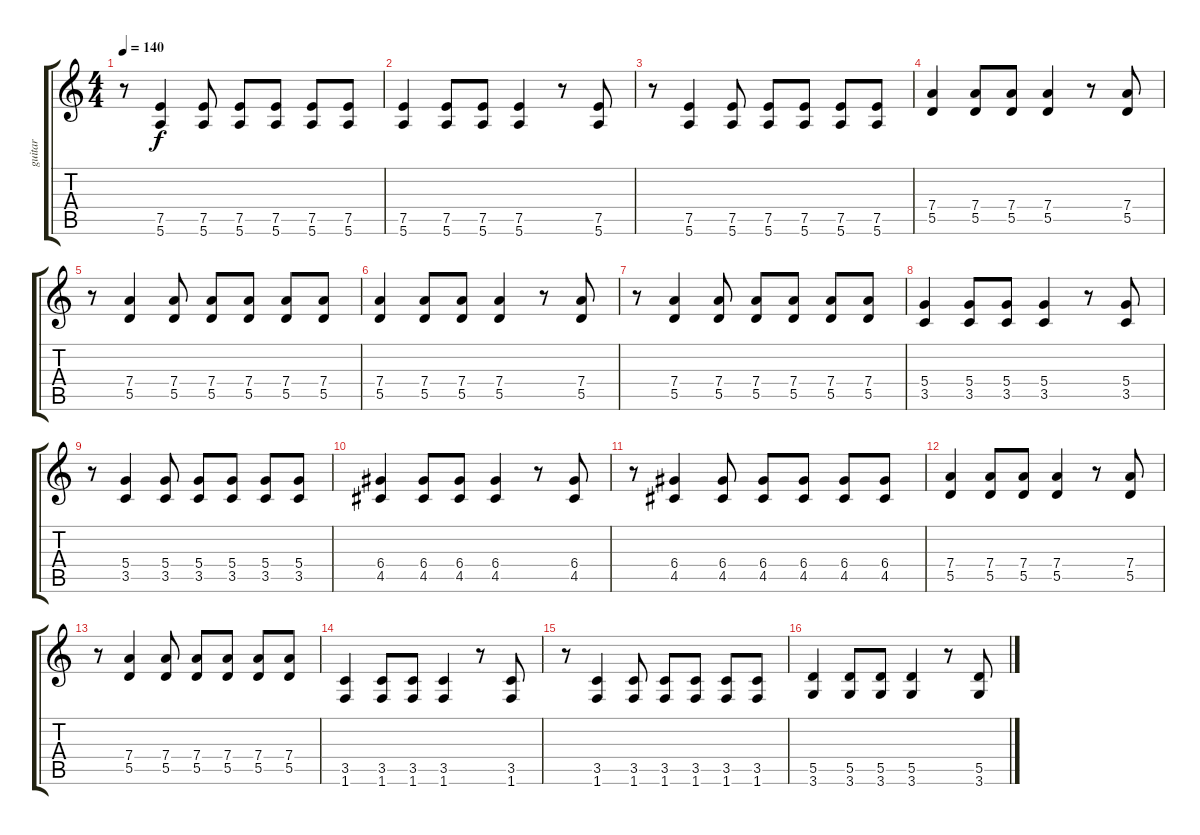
\track ("guitar" "guitar") {instrument overdrivenguitar}
\staff {score tabs}
\tuning (E4 B3 G3 D3 A2 E2) {hide}
\ts (4 4)
\tempo 140
\clef g2
\ks c
r.8{dy f} (7.5 5.6).4 (7.5 5.6).8 (7.5 5.6).8 (7.5 5.6).8 (7.5 5.6).8 (7.5 5.6).8 |
(7.5 5.6).4 (7.5 5.6).8 (7.5 5.6).8 (7.5 5.6).4 r.8 (7.5 5.6).8 |
r.8 (7.5 5.6).4 (7.5 5.6).8 (7.5 5.6).8 (7.5 5.6).8 (7.5 5.6).8 (7.5 5.6).8 |
(7.4 5.5).4 (7.4 5.5).8 (7.4 5.5).8 (7.4 5.5).4 r.8 (7.4 5.5).8 |
r.8 (7.4 5.5).4 (7.4 5.5).8 (7.4 5.5).8 (7.4 5.5).8 (7.4 5.5).8 (7.4 5.5).8 |
(7.4 5.5).4 (7.4 5.5).8 (7.4 5.5).8 (7.4 5.5).4 r.8 (7.4 5.5).8 |
r.8 (7.4 5.5).4 (7.4 5.5).8 (7.4 5.5).8 (7.4 5.5).8 (7.4 5.5).8 (7.4 5.5).8 |
(5.4 3.5).4 (5.4 3.5).8 (5.4 3.5).8 (5.4 3.5).4 r.8 (5.4 3.5).8 |
r.8 (5.4 3.5).4 (5.4 3.5).8 (5.4 3.5).8 (5.4 3.5).8 (5.4 3.5).8 (5.4 3.5).8 |
(6.4 4.5).4 (6.4 4.5).8 (6.4 4.5).8 (6.4 4.5).4 r.8 (6.4 4.5).8 |
r.8 (6.4 4.5).4 (6.4 4.5).8 (6.4 4.5).8 (6.4 4.5).8 (6.4 4.5).8 (6.4 4.5).8 |
(7.4 5.5).4 (7.4 5.5).8 (7.4 5.5).8 (7.4 5.5).4 r.8 (7.4 5.5).8 |
r.8 (7.4 5.5).4 (7.4 5.5).8 (7.4 5.5).8 (7.4 5.5).8 (7.4 5.5).8 (7.4 5.5).8 |
(3.5 1.6).4 (3.5 1.6).8 (3.5 1.6).8 (3.5 1.6).4 r.8 (3.5 1.6).8 |
r.8 (3.5 1.6).4 (3.5 1.6).8 (3.5 1.6).8 (3.5 1.6).8 (3.5 1.6).8 (3.5 1.6).8 |
(5.5 3.6).4 (5.5 3.6).8 (5.5 3.6).8 (5.5 3.6).4 r.8 (5.5 3.6).8
